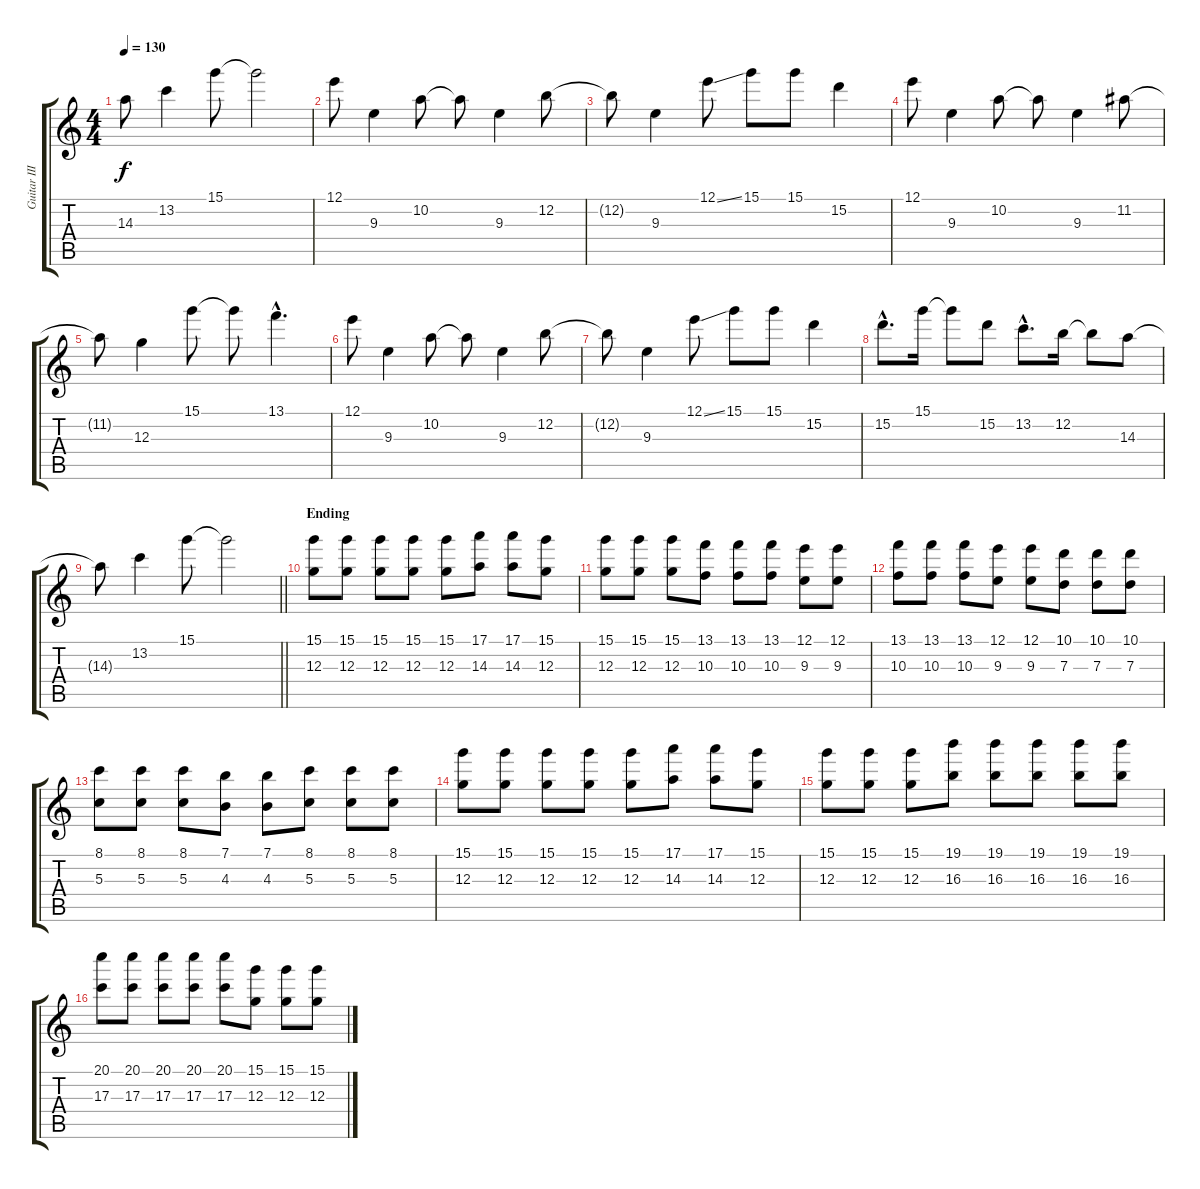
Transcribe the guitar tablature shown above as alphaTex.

\track ("Guitar III" "Guitar III") {instrument distortionguitar}
\staff {score tabs}
\tuning (E4 B3 G3 D3 A2 E2) {hide}
\ts (4 4)
\tempo 130
\clef g2
\ks c
14.3{t}.8{dy f} 13.2.4 15.1.8 15.1{t}.2 |
12.1.8 9.3.4 10.2.8 10.2{t}.8 9.3.4 12.2.8 |
12.2{t}.8 9.3.4 12.1{ss}.8 15.1.8 15.1.8 15.2.4 |
12.1.8 9.3.4 10.2.8 10.2{t}.8 9.3.4 11.2.8 |
11.2{t}.8 12.3.4 15.1.8 15.1{t}.8 13.1{hac}.4{d} |
12.1.8 9.3.4 10.2.8 10.2{t}.8 9.3.4 12.2.8 |
12.2{t}.8 9.3.4 12.1{ss}.8 15.1.8 15.1.8 15.2.4 |
15.2{hac}.8{d} 15.1.16 15.1{t}.8 15.2.8 13.2{hac}.8{d} 12.2.16 12.2{t}.8 14.3.8 |
\barLineRight lightlight
14.3{t}.8 13.2.4 15.1.8 15.1{t}.2 |
\section ("" "Ending")
(15.1 12.3).8{instrument distortionguitar} (15.1 12.3).8 (15.1 12.3).8 (15.1 12.3).8 (15.1 12.3).8 (17.1 14.3).8 (17.1 14.3).8 (15.1 12.3).8 |
(15.1 12.3).8 (15.1 12.3).8 (15.1 12.3).8 (13.1 10.3).8 (13.1 10.3).8 (13.1 10.3).8 (12.1 9.3).8 (12.1 9.3).8 |
(13.1 10.3).8 (13.1 10.3).8 (13.1 10.3).8 (12.1 9.3).8 (12.1 9.3).8 (10.1 7.3).8 (10.1 7.3).8 (10.1 7.3).8 |
(8.1 5.3).8 (8.1 5.3).8 (8.1 5.3).8 (7.1 4.3).8 (7.1 4.3).8 (8.1 5.3).8 (8.1 5.3).8 (8.1 5.3).8 |
(15.1 12.3).8 (15.1 12.3).8 (15.1 12.3).8 (15.1 12.3).8 (15.1 12.3).8 (17.1 14.3).8 (17.1 14.3).8 (15.1 12.3).8 |
(15.1 12.3).8 (15.1 12.3).8 (15.1 12.3).8 (19.1 16.3).8 (19.1 16.3).8 (19.1 16.3).8 (19.1 16.3).8 (19.1 16.3).8 |
(20.1 17.3).8 (20.1 17.3).8 (20.1 17.3).8 (20.1 17.3).8 (20.1 17.3).8 (15.1 12.3).8 (15.1 12.3).8 (15.1 12.3).8
